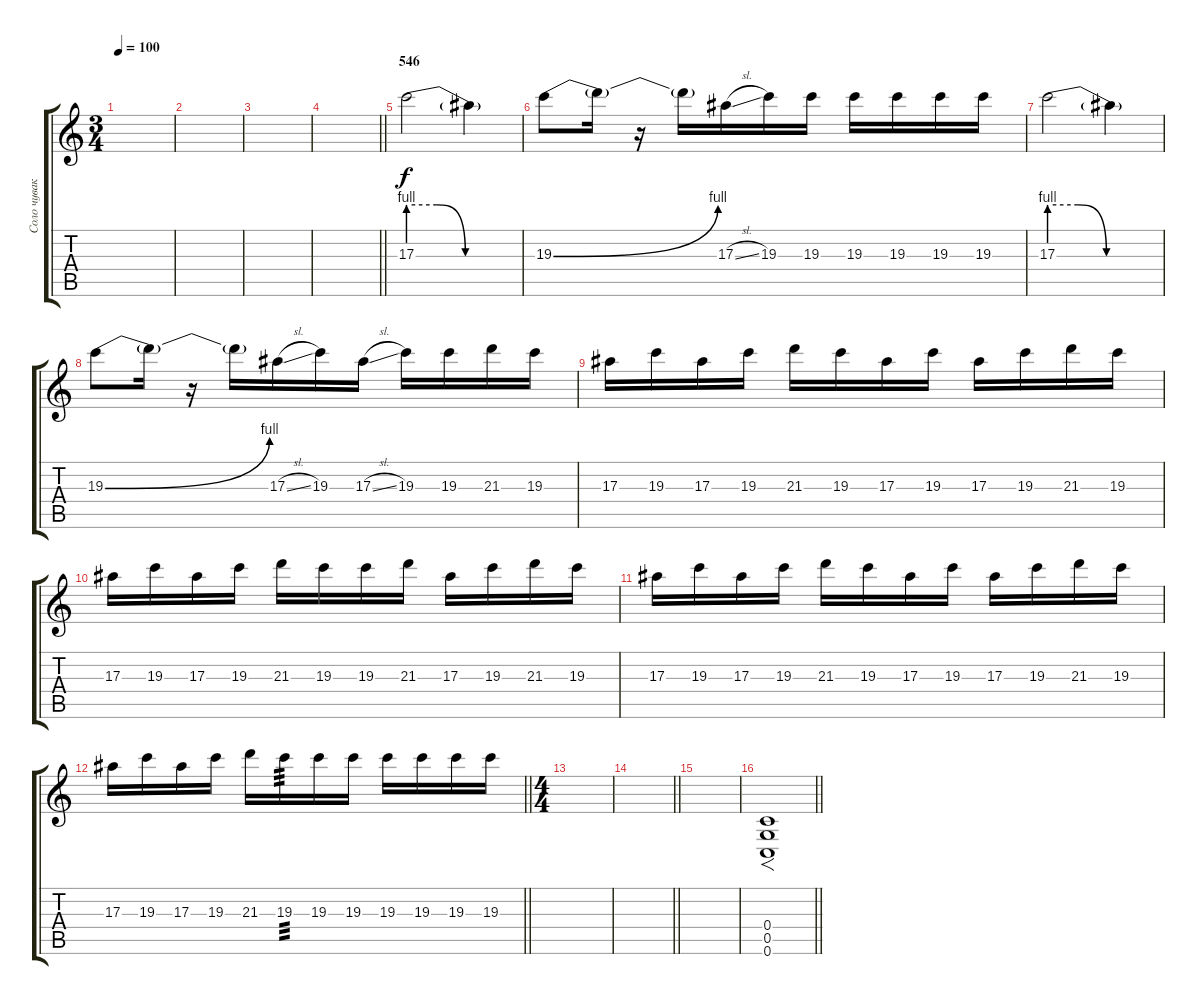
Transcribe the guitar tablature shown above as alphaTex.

\track ("Соло чувак" "Соло чувак") {instrument distortionguitar}
\staff {score tabs}
\tuning (D4 A3 F3 C3 G2 C2) {hide}
\ts (3 4)
\tempo 100
\clef g2
\ks c
|
|
|
\barLineRight lightlight
|
\section ("" "546")
17.3{be (custom 0 4 15 4 30 0 60 0)}.2 17.3{t}.4 |
19.3{be (bend 0 0 60 4)}.8 19.3{t}.16 r.16 19.3{t}.16 17.3{sl}.16 19.3.16 19.3.16 19.3.16 19.3.16 19.3.16 19.3.16 |
17.3{be (custom 0 4 15 4 30 0 60 0)}.2 17.3{t}.4 |
19.3{be (bend 0 0 60 4)}.8 19.3{t}.16 r.16 19.3{t}.16 17.3{sl}.16 19.3.16 17.3{sl}.16 19.3.16 19.3.16 21.3.16 19.3.16 |
17.3.16 19.3.16 17.3.16 19.3.16 21.3.16 19.3.16 17.3.16 19.3.16 17.3.16 19.3.16 21.3.16 19.3.16 |
17.3.16 19.3.16 17.3.16 19.3.16 21.3.16 19.3.16 19.3.16 21.3.16 17.3.16 19.3.16 21.3.16 19.3.16 |
17.3.16 19.3.16 17.3.16 19.3.16 21.3.16 19.3.16 17.3.16 19.3.16 17.3.16 19.3.16 21.3.16 19.3.16 |
\barLineRight lightlight
17.3.16 19.3.16 17.3.16 19.3.16 21.3.16 19.3.16{tp 3} 19.3.16 19.3.16 19.3.16 19.3.16 19.3.16 19.3.16 |
\ts (4 4)
|
\barLineRight lightlight
|
|
\barLineRight lightlight
(0.4 0.5 0.6).1{f}
